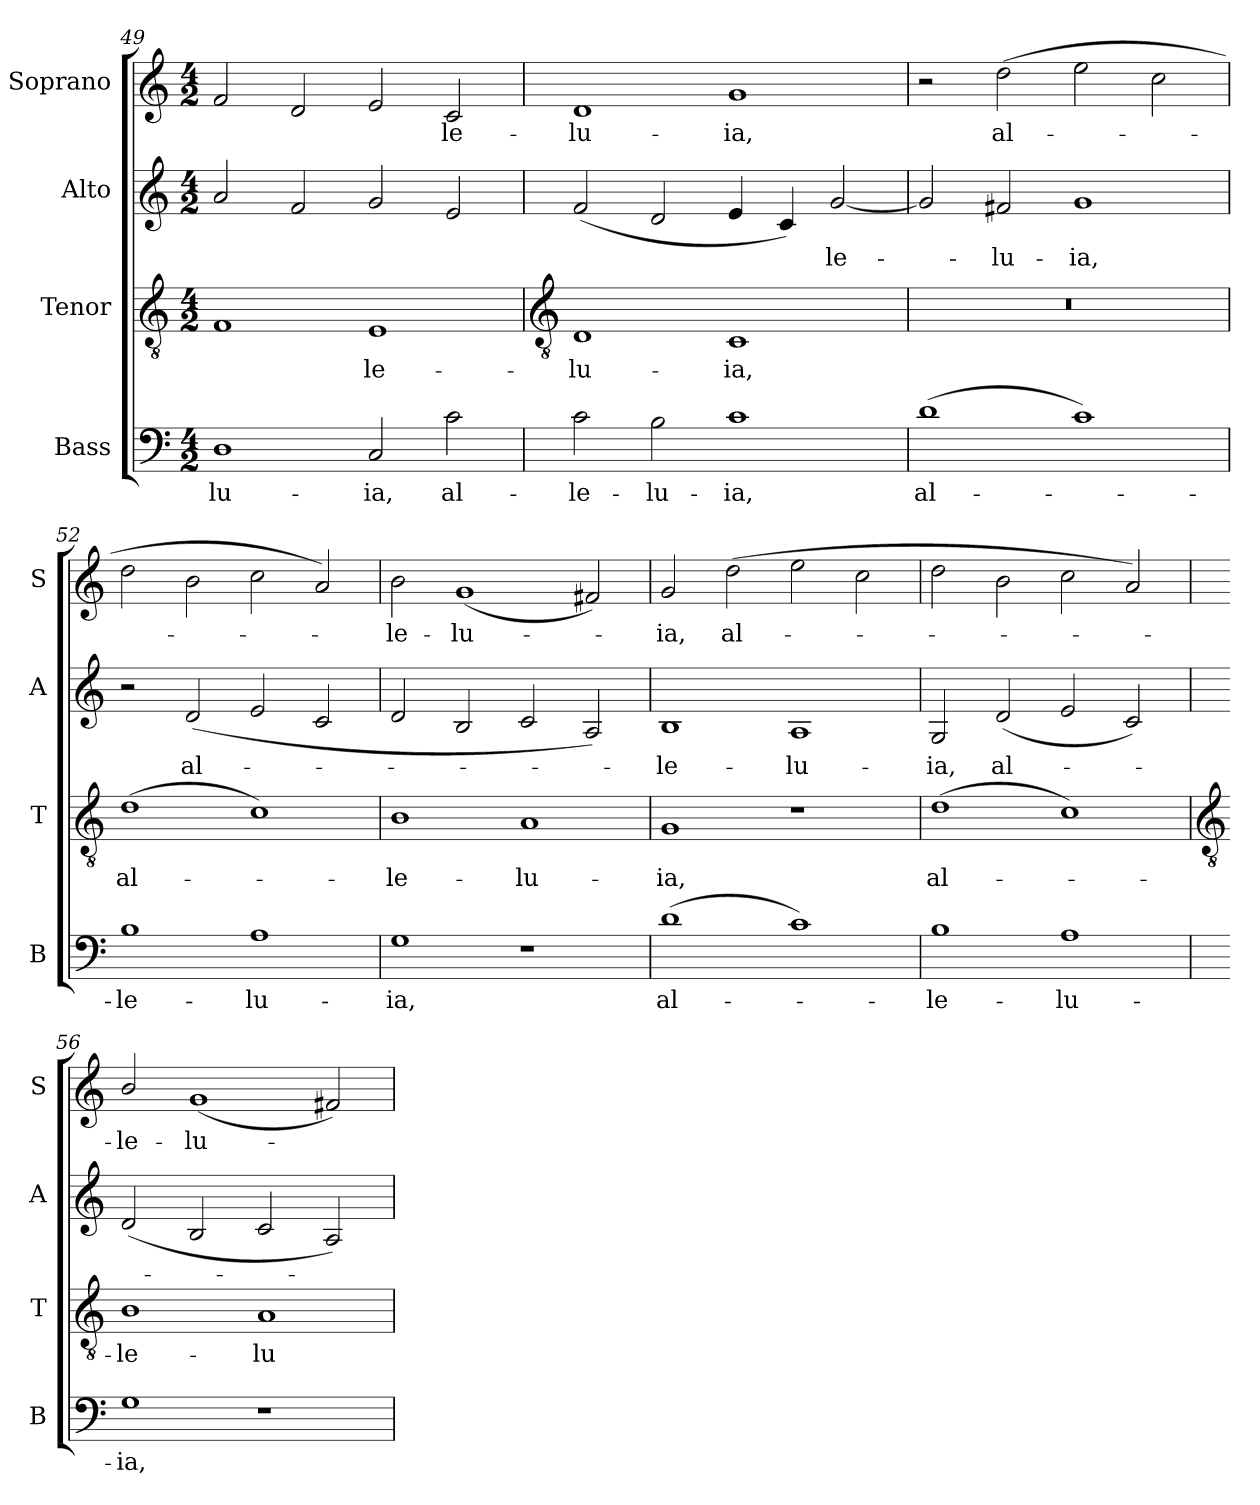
**kern	**text	**kern	**text	**kern	**text	**kern	**text
*part4	*part4	*part3	*part3	*part2	*part2	*part1	*part1
*staff4	*staff4	*staff3	*staff3	*staff2	*staff2	*staff1	*staff1
*I"Bass	*	*I"Tenor	*	*I"Alto	*	*I"Soprano	*
*I'B	*	*I'T	*	*I'A	*	*I'S	*
*clefF4	*	*clefGv2	*	*clefG2	*	*clefG2	*
*k[]	*	*k[]	*	*k[]	*	*k[]	*
*C:	*	*C:	*	*C:	*	*C:	*
*M4/2	*	*M4/2	*	*M4/2	*	*M4/2	*
=49	=49	=49	=49	=49	=49	=49	=49
!	!LO:LY:b	!	!	!	!	!	!
1D	-lu-	1F	.	2a	.	2f	.
.	.	.	.	2f	.	2d	.
!	!LO:LY:b	!	!LO:LY:b	!	!	!	!
2C	-ia,	1E	le-	2g	.	2e	.
!	!LO:LY:b	!	!	!	!	!	!LO:LY:b
2c	al-	.	.	2e	.	2c	le-
!!LO:LB:g=z
=50	=50	=50	=50	=50	=50	=50	=50
*	*	*clefGv2	*	*	*	*	*
!	!LO:LY:b	!	!LO:LY:b	!	!	!	!LO:LY:b
2c	-le-	1D	-lu-	(<2f	.	1d	-lu-
!	!LO:LY:b	!	!	!	!	!	!
2B	-lu-	.	.	2d	.	.	.
!	!LO:LY:b	!	!LO:LY:b	!	!	!	!LO:LY:b
1c	-ia,	1C	-ia,	4e	.	1g	-ia,
.	.	.	.	4c)	.	.	.
!	!	!	!	!	!LO:LY:b	!	!
.	.	.	.	[2g	le-	.	.
=51	=51	=51	=51	=51	=51	=51	=51
!	!LO:LY:b	!	!	!	!	!	!
(>1d	al-	0r	.	2g]	.	2r	.
!	!	!	!	!	!LO:LY:b	!	!LO:LY:b
.	.	.	.	2f#X	lu-	(>2dd	al-
!	!	!	!	!	!LO:LY:b	!	!
1c)	.	.	.	1g	-ia,	2ee	.
.	.	.	.	.	.	2cc	.
=52	=52	=52	=52	=52	=52	=52	=52
!	!LO:LY:b	!	!LO:LY:b	!	!	!	!
1B	le-	(>1d	al-	2r	.	2dd	.
!	!	!	!	!	!LO:LY:b	!	!
.	.	.	.	(<2d	al-	2b	.
!	!LO:LY:b	!	!	!	!	!	!
1A	-lu-	1c)	.	2e	.	2cc	.
.	.	.	.	2c	.	2a)	.
=53	=53	=53	=53	=53	=53	=53	=53
!	!LO:LY:b	!	!LO:LY:b	!	!	!	!LO:LY:b
1G	-ia,	1B	le-	2d	.	2b	le-
!	!	!	!	!	!	!	!LO:LY:b
.	.	.	.	2B	.	(<1g	-lu-
!	!	!	!LO:LY:b	!	!	!	!
1r	.	1A	-lu-	2c	.	.	.
.	.	.	.	2A)	.	2f#X)	.
=54	=54	=54	=54	=54	=54	=54	=54
!	!LO:LY:b	!	!LO:LY:b	!	!LO:LY:b	!	!LO:LY:b
(>1d	al-	1G	-ia,	1B	le-	2g	ia,
!	!	!	!	!	!	!	!LO:LY:b
.	.	.	.	.	.	(>2dd	al-
!	!	!	!	!	!LO:LY:b	!	!
1c)	.	1r	.	1A	-lu-	2ee	.
.	.	.	.	.	.	2cc	.
=55	=55	=55	=55	=55	=55	=55	=55
!	!LO:LY:b	!	!LO:LY:b	!	!LO:LY:b	!	!
1B	le-	(>1d	al-	2G	-ia,	2dd	.
!	!	!	!	!	!LO:LY:b	!	!
.	.	.	.	(<2d	al-	2b	.
!	!LO:LY:b	!	!	!	!	!	!
1A	-lu-	1c)	.	2e	.	2cc	.
.	.	.	.	2c)	.	2a)	.
!!LO:LB:g=z
=56	=56	=56	=56	=56	=56	=56	=56
*	*	*clefGv2	*	*	*	*	*
!	!LO:LY:b	!	!LO:LY:b	!	!	!	!LO:LY:b
1G	-ia,	1B	le-	(<2d	.	2b/	le-
!	!	!	!	!	!	!	!LO:LY:b
.	.	.	.	2B	.	(<1g	-lu-
!	!	!	!LO:LY:b	!	!	!	!
1r	.	1A	-lu-	2c	.	.	.
.	.	.	.	2A)	.	2f#X)	.
=	=	=	=	=	=	=	=
*-	*-	*-	*-	*-	*-	*-	*-
